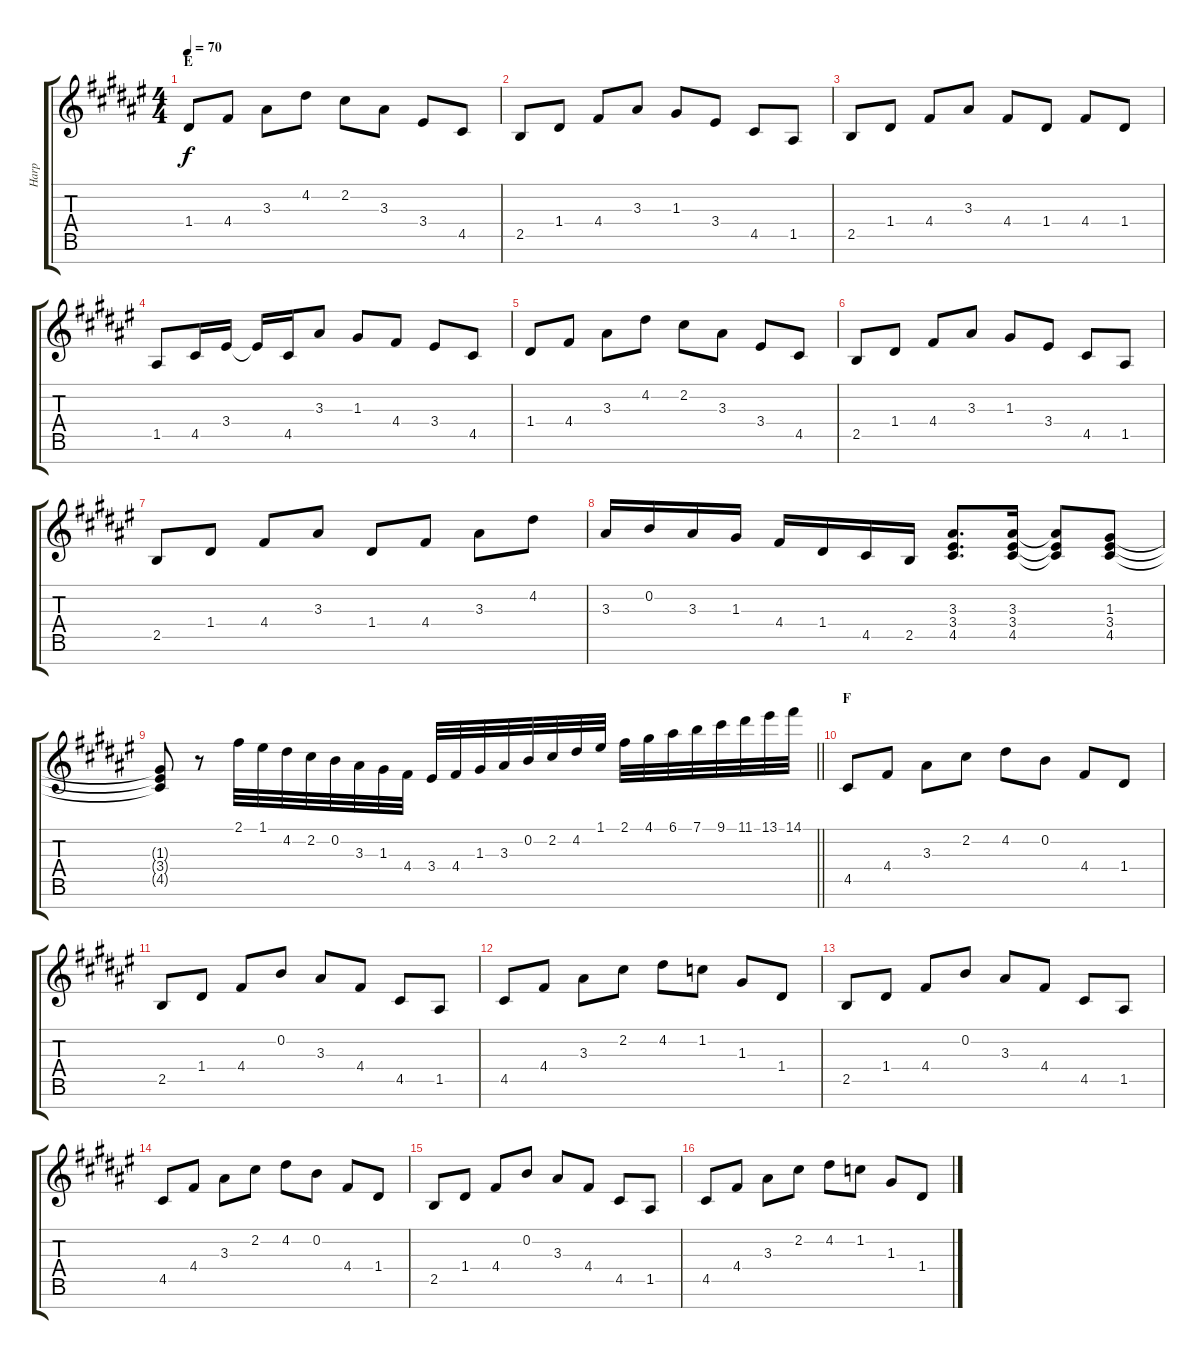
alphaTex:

\track ("Harp" "Harp") {instrument orchestralharp}
\staff {score tabs}
\tuning (E5 B4 G4 D4 A3 E3 B2) {hide}
\ts (4 4)
\section ("" "E")
\tempo 70
\clef g2
\ks f#
1.4.8{dy f} 4.4.8 3.3.8 4.2.8 2.2.8 3.3.8 3.4.8 4.5.8 |
2.5.8 1.4.8 4.4.8 3.3.8 1.3.8 3.4.8 4.5.8 1.5.8 |
2.5.8 1.4.8 4.4.8 3.3.8 4.4.8 1.4.8 4.4.8 1.4.8 |
1.5.8 4.5.16 3.4.16 3.4{t}.16 4.5.16 3.3.8 1.3.8 4.4.8 3.4.8 4.5.8 |
1.4.8 4.4.8 3.3.8 4.2.8 2.2.8 3.3.8 3.4.8 4.5.8 |
2.5.8 1.4.8 4.4.8 3.3.8 1.3.8 3.4.8 4.5.8 1.5.8 |
2.5.8 1.4.8 4.4.8 3.3.8 1.4.8 4.4.8 3.3.8 4.2.8 |
3.3.16 0.2.16 3.3.16 1.3.16 4.4.16 1.4.16 4.5.16 2.5.16 (3.3 3.4 4.5).8{d} (3.3 3.4 4.5).16 (3.3{t} 3.4{t} 4.5{t}).8 (1.3 3.4 4.5).8 |
\barLineRight lightlight
(1.3{t} 3.4{t} 4.5{t}).8 r.8 2.1.32 1.1.32 4.2.32 2.2.32 0.2.32 3.3.32 1.3.32 4.4.32 3.4.32 4.4.32 1.3.32 3.3.32 0.2.32 2.2.32 4.2.32 1.1.32 2.1.32 4.1.32 6.1.32 7.1.32 9.1.32 11.1.32 13.1.32 14.1.32 |
\section ("" "F")
4.5.8 4.4.8 3.3.8 2.2.8 4.2.8 0.2.8 4.4.8 1.4.8 |
2.5.8 1.4.8 4.4.8 0.2.8 3.3.8 4.4.8 4.5.8 1.5.8 |
4.5.8 4.4.8 3.3.8 2.2.8 4.2.8 1.2.8 1.3.8 1.4.8 |
2.5.8 1.4.8 4.4.8 0.2.8 3.3.8 4.4.8 4.5.8 1.5.8 |
4.5.8 4.4.8 3.3.8 2.2.8 4.2.8 0.2.8 4.4.8 1.4.8 |
2.5.8 1.4.8 4.4.8 0.2.8 3.3.8 4.4.8 4.5.8 1.5.8 |
4.5.8 4.4.8 3.3.8 2.2.8 4.2.8 1.2.8 1.3.8 1.4.8
